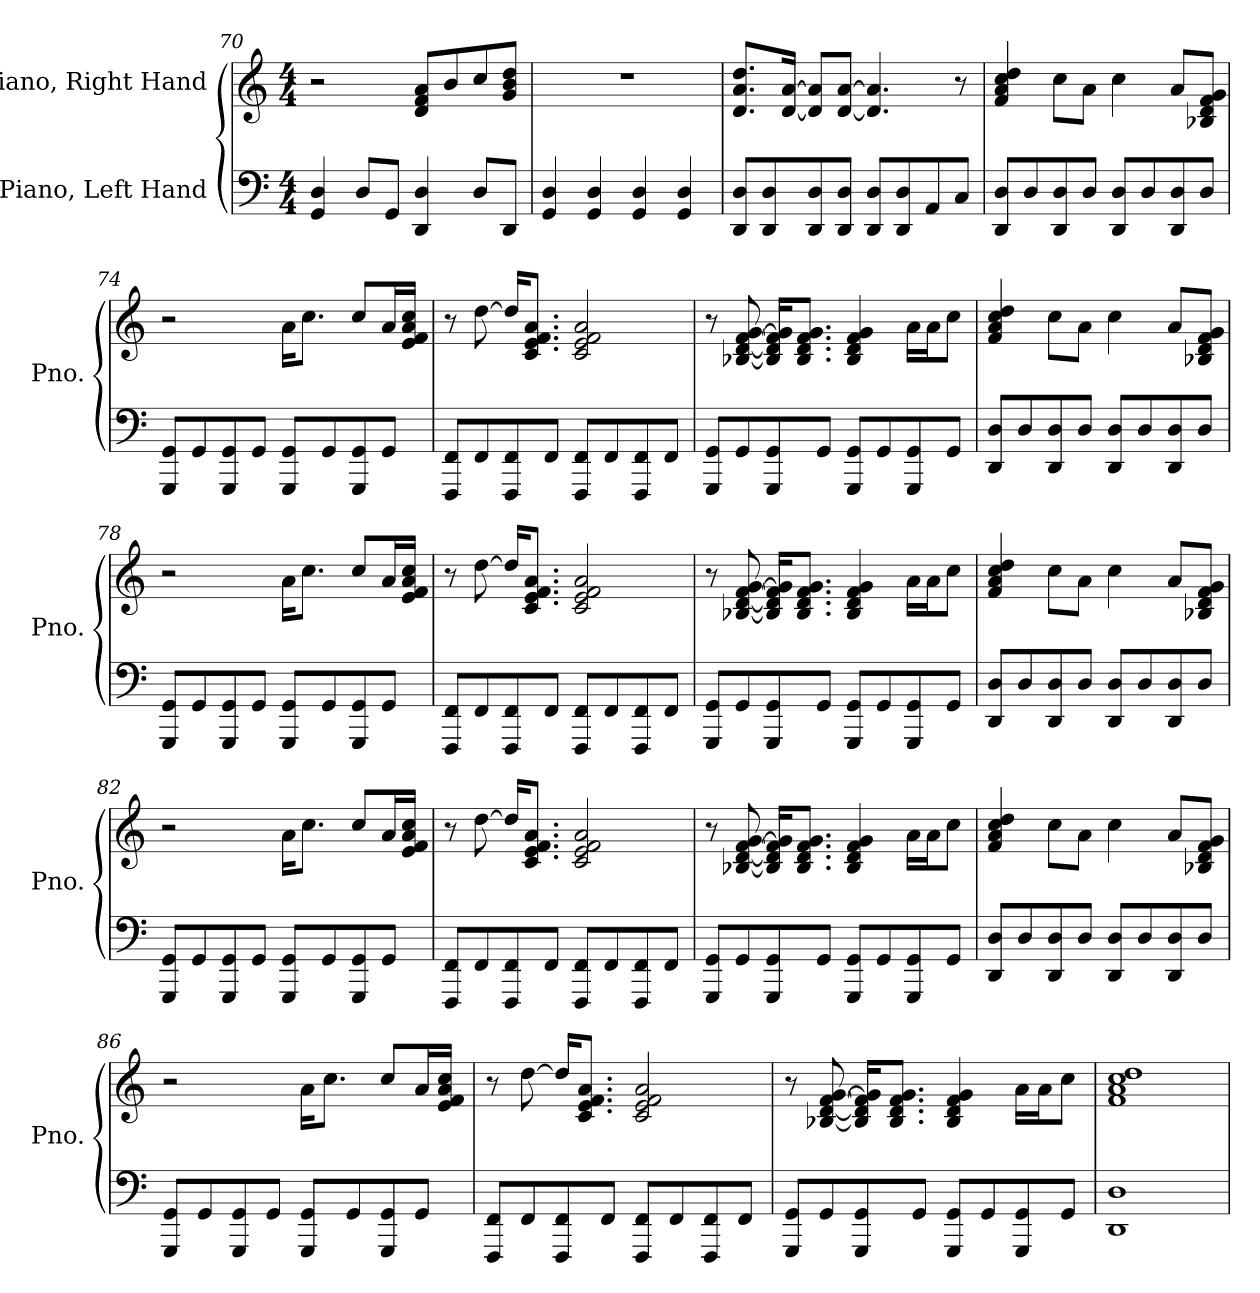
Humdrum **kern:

**kern	**kern
*part2	*part1
*staff2	*staff1
*I"Piano, Left Hand	*I"Piano, Right Hand
*I'Pno.	*I'Pno.
*clefF4	*clefG2
*k[]	*k[]
*M4/4	*M4/4
=70	=70
4GG/ 4D/	2r
8D/L	.
8GG/J	.
4DD/ 4D/	8d/ 8f/ 8a/L
.	8b/
8D/L	8cc/
8DD/J	8g/ 8b/ 8dd/J
=71	=71
4GG/ 4D/	1r
4GG/ 4D/	.
4GG/ 4D/	.
4GG/ 4D/	.
!!LO:PB:g=z
=72	=72
8DD/ 8D/L	8.d/ 8.a/ 8.dd/L
8DD/ 8D/	.
.	[16d/ [16a/Jk
8DD/ 8D/	8d/] 8a/]L
8DD/ 8D/J	[8d/ [8a/J
8DD/ 8D/L	4.d/] 4.a/]
8DD/ 8D/	.
8AA/	.
8C/J	8r
=73	=73
8DD/ 8D/L	4f/ 4a/ 4cc/ 4dd/
8D/	.
8DD/ 8D/	8cc\L
8D/J	8a\J
8DD/ 8D/L	4cc\
8D/	.
8DD/ 8D/	8a/L
8D/J	8B-X/ 8d/ 8f/ 8g/J
=74	=74
8GGG/ 8GG/L	2r
8GG/	.
8GGG/ 8GG/	.
8GG/J	.
8GGG/ 8GG/L	16a\KL
.	8.cc\J
8GG/	.
8GGG/ 8GG/	8cc/L
8GG/J	16a/L
.	16e/ 16f/ 16a/ 16cc/JJ
=75	=75
8FFF/ 8FF/L	8r
8FF/	[8dd\
8FFF/ 8FF/	16dd/KL]
.	8.c/ 8.e/ 8.f/ 8.a/J
8FF/J	.
8FFF/ 8FF/L	2c/ 2e/ 2f/ 2a/
8FF/	.
8FFF/ 8FF/	.
8FF/J	.
!!LO:LB:g=z
=76	=76
8GGG/ 8GG/L	8r
8GG/	[8B-X/ [8d/ [8f/ [8g/
8GGG/ 8GG/	16B-/] 16d/] 16f/] 16g/]KL
.	8.B-/ 8.d/ 8.f/ 8.g/J
8GG/J	.
8GGG/ 8GG/L	4B-/ 4d/ 4f/ 4g/
8GG/	.
8GGG/ 8GG/	16a\LL
.	16a\J
8GG/J	8cc\J
=77	=77
8DD/ 8D/L	4f/ 4a/ 4cc/ 4dd/
8D/	.
8DD/ 8D/	8cc\L
8D/J	8a\J
8DD/ 8D/L	4cc\
8D/	.
8DD/ 8D/	8a/L
8D/J	8B-X/ 8d/ 8f/ 8g/J
=78	=78
8GGG/ 8GG/L	2r
8GG/	.
8GGG/ 8GG/	.
8GG/J	.
8GGG/ 8GG/L	16a\KL
.	8.cc\J
8GG/	.
8GGG/ 8GG/	8cc/L
8GG/J	16a/L
.	16e/ 16f/ 16a/ 16cc/JJ
=79	=79
8FFF/ 8FF/L	8r
8FF/	[8dd\
8FFF/ 8FF/	16dd/KL]
.	8.c/ 8.e/ 8.f/ 8.a/J
8FF/J	.
8FFF/ 8FF/L	2c/ 2e/ 2f/ 2a/
8FF/	.
8FFF/ 8FF/	.
8FF/J	.
!!LO:LB:g=z
=80	=80
8GGG/ 8GG/L	8r
8GG/	[8B-X/ [8d/ [8f/ [8g/
8GGG/ 8GG/	16B-/] 16d/] 16f/] 16g/]KL
.	8.B-/ 8.d/ 8.f/ 8.g/J
8GG/J	.
8GGG/ 8GG/L	4B-/ 4d/ 4f/ 4g/
8GG/	.
8GGG/ 8GG/	16a\LL
.	16a\J
8GG/J	8cc\J
=81	=81
8DD/ 8D/L	4f/ 4a/ 4cc/ 4dd/
8D/	.
8DD/ 8D/	8cc\L
8D/J	8a\J
8DD/ 8D/L	4cc\
8D/	.
8DD/ 8D/	8a/L
8D/J	8B-X/ 8d/ 8f/ 8g/J
=82	=82
8GGG/ 8GG/L	2r
8GG/	.
8GGG/ 8GG/	.
8GG/J	.
8GGG/ 8GG/L	16a\KL
.	8.cc\J
8GG/	.
8GGG/ 8GG/	8cc/L
8GG/J	16a/L
.	16e/ 16f/ 16a/ 16cc/JJ
=83	=83
8FFF/ 8FF/L	8r
8FF/	[8dd\
8FFF/ 8FF/	16dd/KL]
.	8.c/ 8.e/ 8.f/ 8.a/J
8FF/J	.
8FFF/ 8FF/L	2c/ 2e/ 2f/ 2a/
8FF/	.
8FFF/ 8FF/	.
8FF/J	.
!!LO:LB:g=z
=84	=84
8GGG/ 8GG/L	8r
8GG/	[8B-X/ [8d/ [8f/ [8g/
8GGG/ 8GG/	16B-/] 16d/] 16f/] 16g/]KL
.	8.B-/ 8.d/ 8.f/ 8.g/J
8GG/J	.
8GGG/ 8GG/L	4B-/ 4d/ 4f/ 4g/
8GG/	.
8GGG/ 8GG/	16a\LL
.	16a\J
8GG/J	8cc\J
=85	=85
8DD/ 8D/L	4f/ 4a/ 4cc/ 4dd/
8D/	.
8DD/ 8D/	8cc\L
8D/J	8a\J
8DD/ 8D/L	4cc\
8D/	.
8DD/ 8D/	8a/L
8D/J	8B-X/ 8d/ 8f/ 8g/J
=86	=86
8GGG/ 8GG/L	2r
8GG/	.
8GGG/ 8GG/	.
8GG/J	.
8GGG/ 8GG/L	16a\KL
.	8.cc\J
8GG/	.
8GGG/ 8GG/	8cc/L
8GG/J	16a/L
.	16e/ 16f/ 16a/ 16cc/JJ
=87	=87
8FFF/ 8FF/L	8r
8FF/	[8dd\
8FFF/ 8FF/	16dd/KL]
.	8.c/ 8.e/ 8.f/ 8.a/J
8FF/J	.
8FFF/ 8FF/L	2c/ 2e/ 2f/ 2a/
8FF/	.
8FFF/ 8FF/	.
8FF/J	.
!!LO:LB:g=z
=88	=88
8GGG/ 8GG/L	8r
8GG/	[8B-X/ [8d/ [8f/ [8g/
8GGG/ 8GG/	16B-/] 16d/] 16f/] 16g/]KL
.	8.B-/ 8.d/ 8.f/ 8.g/J
8GG/J	.
8GGG/ 8GG/L	4B-/ 4d/ 4f/ 4g/
8GG/	.
8GGG/ 8GG/	16a\LL
.	16a\J
8GG/J	8cc\J
=89	=89
1DD 1D	1f 1a 1cc 1dd
=	=
*-	*-
